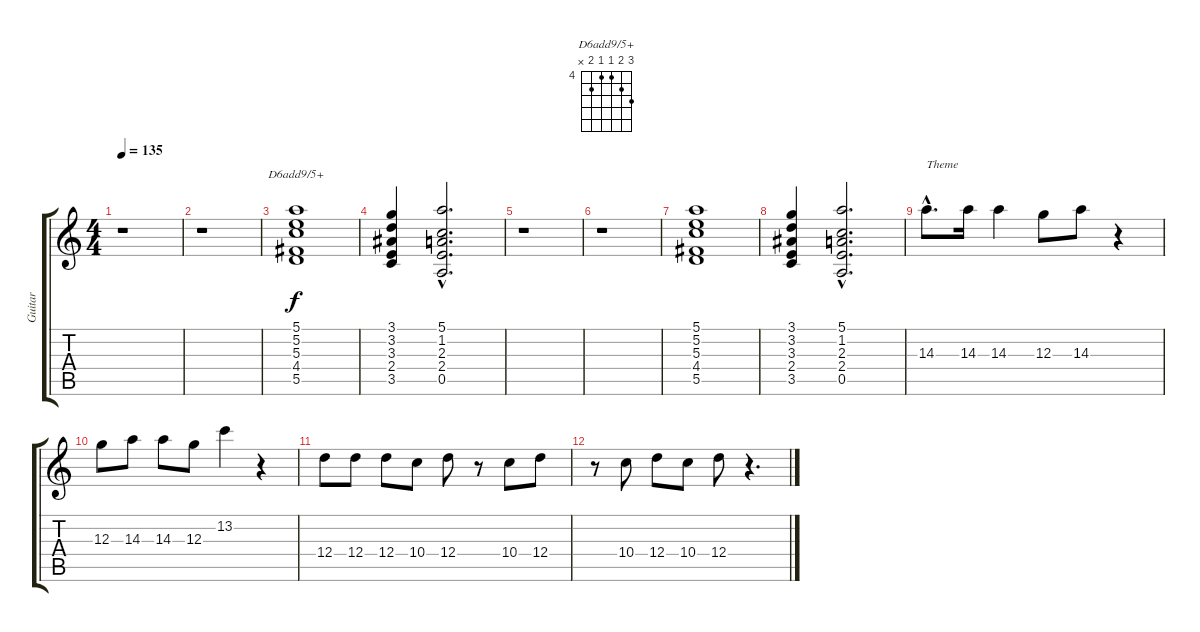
\track ("Guitar" "Guitar") {instrument electricguitarjazz}
\staff {score tabs}
\tuning (E4 B3 G3 D3 A2 E2) {hide}
\chord ("D6add9/5+" 6 5 4 4 5 x) {firstfret 4}
\ts (4 4)
\tempo 135
\clef g2
\ks c
r.1{dy f volume 8 balance 3} |
r.1 |
(5.1 5.2 5.3 4.4 5.5).1{ch "D6add9/5+"} |
(3.1 3.2 3.3 2.4 3.5).4 (5.1{hac} 1.2{hac} 2.3{hac} 2.4{hac} 0.5{hac}).2{d} |
r.1{volume 8 balance 3} |
r.1 |
(5.1 5.2 5.3 4.4 5.5).1 |
(3.1 3.2 3.3 2.4 3.5).4 (5.1{hac} 1.2{hac} 2.3{hac} 2.4{hac} 0.5{hac}).2{d} |
14.3{hac}.8{d txt "Theme" volume 16 balance 8} 14.3.16 14.3.4 12.3.8 14.3.8 r.4 |
12.3.8 14.3.8 14.3.8 12.3.8 13.2.4 r.4 |
12.4.8 12.4.8 12.4.8 10.4.8 12.4.8 r.8 10.4.8 12.4.8 |
r.8 10.4.8 12.4.8 10.4.8 12.4.8 r.4{d}
